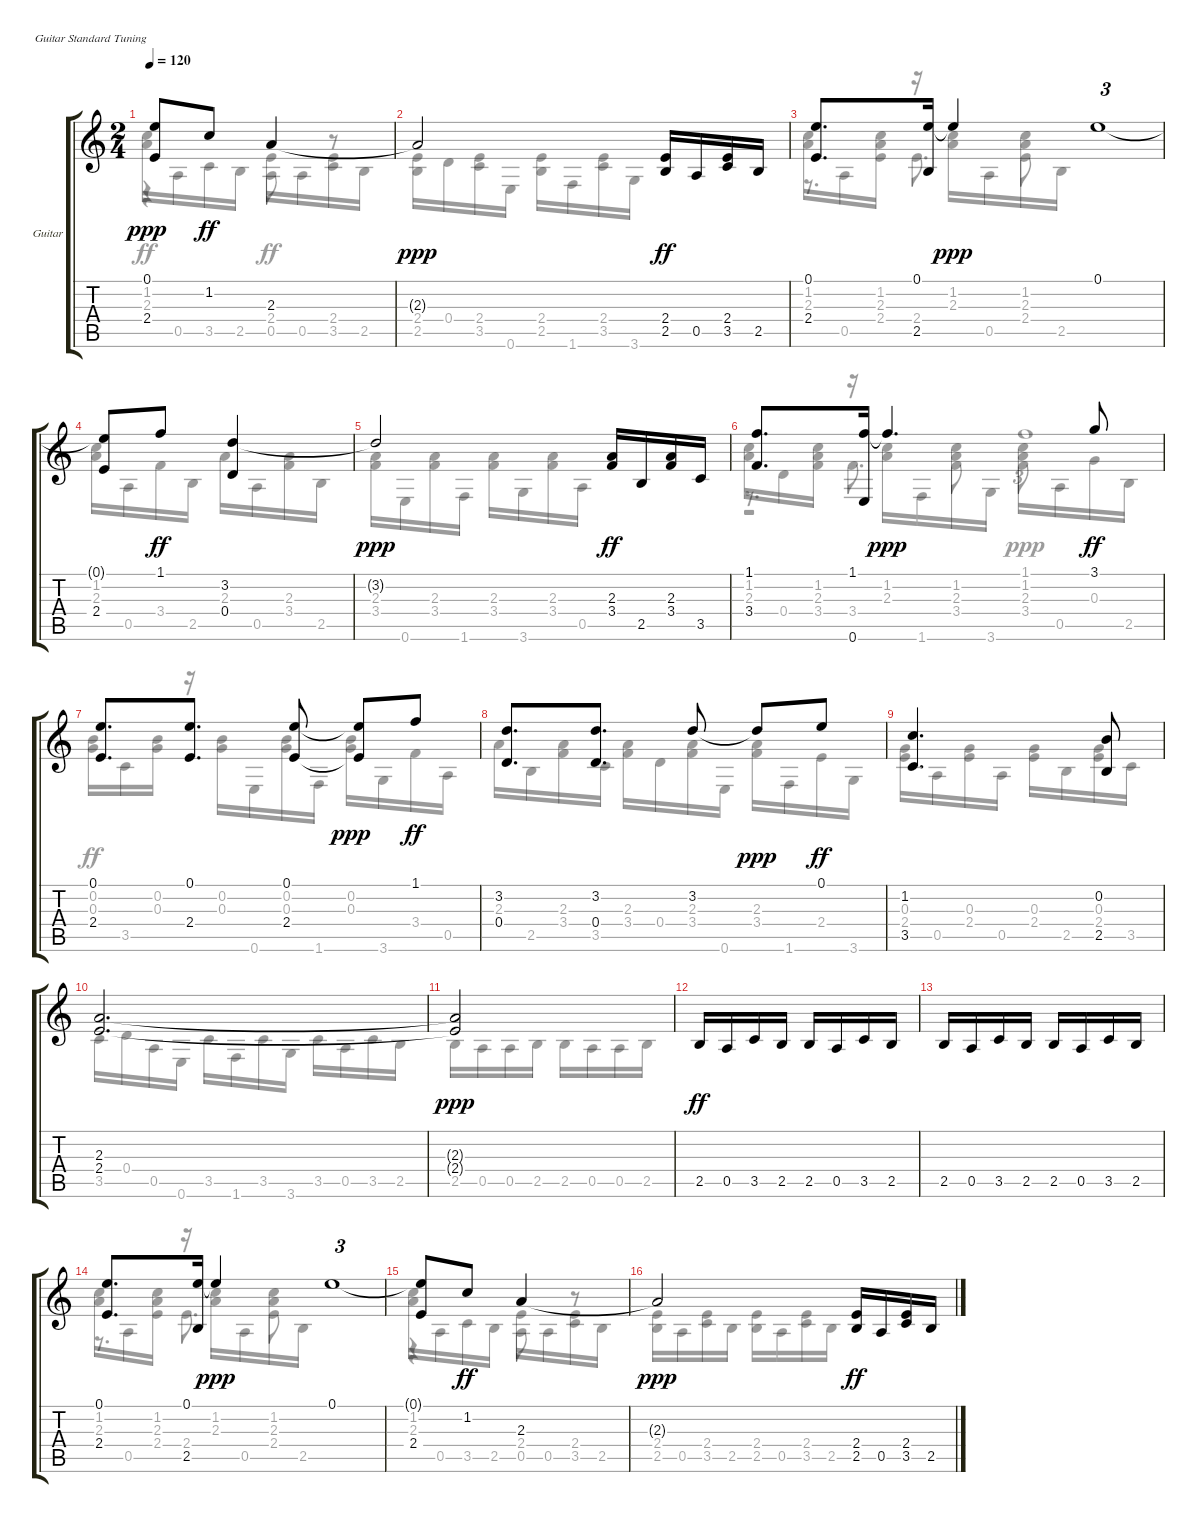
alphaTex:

\bracketExtendMode groupsimilarinstruments
\firstSystemTrackNameOrientation horizontal
\otherSystemsTrackNameOrientation horizontal
\track ("Guitar" "Guitar") {instrument acousticguitarnylon}
\staff {score tabs}
\tuning (E4 B3 G3 D3 A2 E2)
\voice
\ts (2 4)
\tempo 120
\clef g2
\ks c
(0.1{t} 2.4).8{dy ppp} 1.2.8{dy ff} 2.3.4 |
2.3{t}.2{dy ppp} (2.4 2.5).16{dy ff} 0.5.16 (2.4 3.5).16 2.5.16 |
(0.1 2.4).8{d} (0.1 2.5).16 0.1{t}.4{dy ppp} 0.1.1{tu (3 2)} |
(0.1{t} 2.4).8 1.1.8{dy ff} (3.2 0.4).4 |
3.2{t}.2{dy ppp} (2.3 3.4).16{dy ff} 2.5.16 (2.3 3.4).16 3.5.16 |
(1.1 3.4).8{d} (1.1 0.6).16 1.1{t}.4{d dy ppp} 3.1.8{dy ff} |
(0.1 2.4).8{d} (0.1 2.4).8{d} (0.1 2.4).8 (0.1{t} 2.4{t}).8{dy ppp} 1.1.8{dy ff} |
(3.2 0.4).8{d} (3.2 0.4).8{d} 3.2.8 3.2{t}.8{dy ppp} 0.1.8{dy ff} |
(1.2 3.5).4{d} (0.2 2.5).8 |
(2.3 2.4).2{d} |
(2.3{t} 2.4{t}).2{dy ppp} |
2.5.16{dy ff} 0.5.16 3.5.16 2.5.16 2.5.16 0.5.16 3.5.16 2.5.16 |
2.5.16 0.5.16 3.5.16 2.5.16 2.5.16 0.5.16 3.5.16 2.5.16 |
(0.1 2.4).8{d} (0.1 2.5).16 0.1{t}.4{dy ppp} 0.1.1{tu (3 2)} |
(0.1{t} 2.4).8 1.2.8{dy ff} 2.3.4 |
2.3{t}.2{dy ppp} (2.4 2.5).16{dy ff} 0.5.16 (2.4 3.5).16 2.5.16
\voice
\clef g2
\ottava regular
\simile none
\ks c
(1.2 2.3).16{dy ff} 0.5.16 3.5.16 2.5.16 2.4.16 0.5.16 (2.4 3.5).16 2.5.16 |
(2.4 2.5).16 0.4.16 (2.4 3.5).16 0.6.16 (2.4 2.5).16 1.6.16 (2.4 3.5).16 3.6.16 |
(1.2 2.3).16 0.5.16 (1.2 2.3 2.4).16 r.16 (1.2 2.3).16 0.5.16 (1.2 2.3).16 2.5.16 |
(1.2 2.3).16 0.5.16 3.4.16 2.5.16 2.3.16 0.5.16 (2.3 3.4).16 2.5.16 |
(2.3 3.4).16 0.6.16 (2.3 3.4).16 1.6.16 (2.3 3.4).16 3.6.16 (2.3 3.4).16 0.5.16 |
(1.2 2.3).16 0.4.16 (1.2 2.3 3.4).16 r.16 (1.2 2.3).16 1.6.16 (1.2 2.3).16 3.6.16 1.1.1{tu (3 2) dy ppp} |
(0.2 0.3).16{dy ff} 3.5.16 (0.2 0.3).16 r.16 (0.2 0.3).16 0.6.16 (0.2 0.3).16 1.6.16 (0.2 0.3).16 3.6.16 3.4.16 0.5.16 |
2.3.16 2.5.16 (2.3 3.4).16 3.5.16 (2.3 3.4).16 0.4.16 (2.3 3.4).16 0.6.16 (2.3 3.4).16 1.6.16 2.4.16 3.6.16 |
(0.3 2.4).16 0.5.16 (0.3 2.4).16 0.5.16 (0.3 2.4).16 2.5.16 (0.3 2.4).16 3.5.16 |
3.5.16 0.4.16 0.5.16 0.6.16 3.5.16 1.6.16 3.5.16 3.6.16 3.5.16 0.5.16 3.5.16 2.5.16 |
2.5.16 0.5.16 0.5.16 2.5.16 2.5.16 0.5.16 0.5.16 2.5.16 |
|
|
(1.2 2.3).16 0.5.16 (1.2 2.3 2.4).16 r.16 (1.2 2.3).16 0.5.16 (1.2 2.3).16 2.5.16 |
(1.2 2.3).16 0.5.16 3.5.16 2.5.16 2.4.16 0.5.16 (2.4 3.5).16 2.5.16 |
(2.4 2.5).16 0.5.16 (2.4 3.5).16 2.5.16 (2.4 2.5).16 0.5.16 (2.4 3.5).16 2.5.16
\voice
\clef g2
\ottava regular
\simile none
\ks c
r.4{dy ff} 0.5.8 r.8 |
|
r.8{d} 2.4.8{d} 2.4.8 |
|
|
r.8{d} 3.4.8{d} 3.4.8 (1.2 2.3).16 0.5.16 0.3.16 2.5.16 |
|
|
|
|
|
|
|
r.8{d} 2.4.8{d} 2.4.8 |
r.4 0.5.8 r.8 |
\voice
\clef g2
\ottava regular
\simile none
\ks c
|
|
|
|
|
r.2 3.4.8{dy ppp} |
|
|
|
|
|
|
|
|
|
